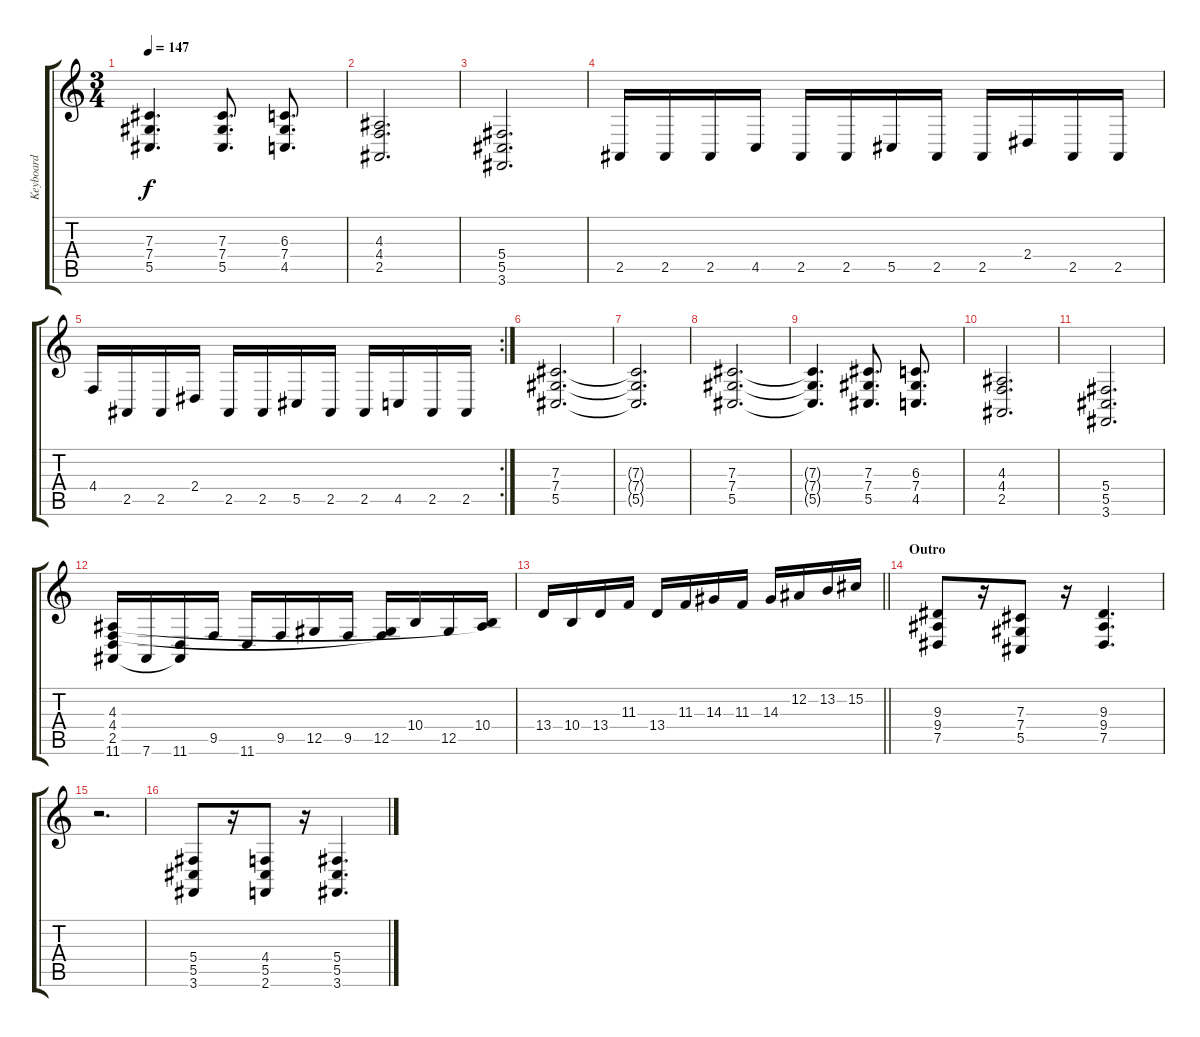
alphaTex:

\track ("Keyboard" "Keyboard") {instrument harpsichord}
\staff {score tabs}
\tuning (Eb4 Bb3 Gb3 Db3 Ab2 Eb2) {hide}
\ts (3 4)
\tempo 147
\clef g2
\ks c
(7.3{t} 7.4{t} 5.5{t}).4{d dy f} (7.3 7.4 5.5).8{d} (6.3 7.4 4.5).8{d} |
(4.3 4.4 2.5).2{d} |
(5.4 5.5 3.6).2{d} |
2.5.16 2.5.16 2.5.16 4.5.16 2.5.16 2.5.16 5.5.16 2.5.16 2.5.16 2.4.16 2.5.16 2.5.16 |
\rc 2
4.4.16 2.5.16 2.5.16 2.4.16 2.5.16 2.5.16 5.5.16 2.5.16 2.5.16 4.5.16 2.5.16 2.5.16 |
(7.3 7.4 5.5).2{d} |
(7.3{t} 7.4{t} 5.5{t}).2{d} |
(7.3 7.4 5.5).2{d} |
(7.3{t} 7.4{t} 5.5{t}).4{d} (7.3 7.4 5.5).8{d} (6.3 7.4 4.5).8{d} |
(4.3 4.4 2.5).2{d} |
(5.4 5.5 3.6).2{d} |
(4.3 4.4 2.5 11.6).16 7.6.16 (2.5{t} 11.6).16 9.5.16 11.6.16 9.5.16 12.5.16 9.5.16 (4.4{t} 12.5).16 10.4.16 12.5.16 (4.3{t} 10.4).16 |
\barLineRight lightlight
13.4.16 10.4.16 13.4.16 11.3.16 13.4.16 11.3.16 14.3.16 11.3.16 14.3.16 12.2.16 13.2.16 15.2.16 |
\section ("" "Outro")
(9.3 9.4 7.5).8 r.16 (7.3 7.4 5.5).8 r.16 (9.3 9.4 7.5).4{d} |
r.2{d} |
(5.4 5.5 3.6).8 r.16 (4.4 5.5 2.6).8 r.16 (5.4 5.5 3.6).4{d}
